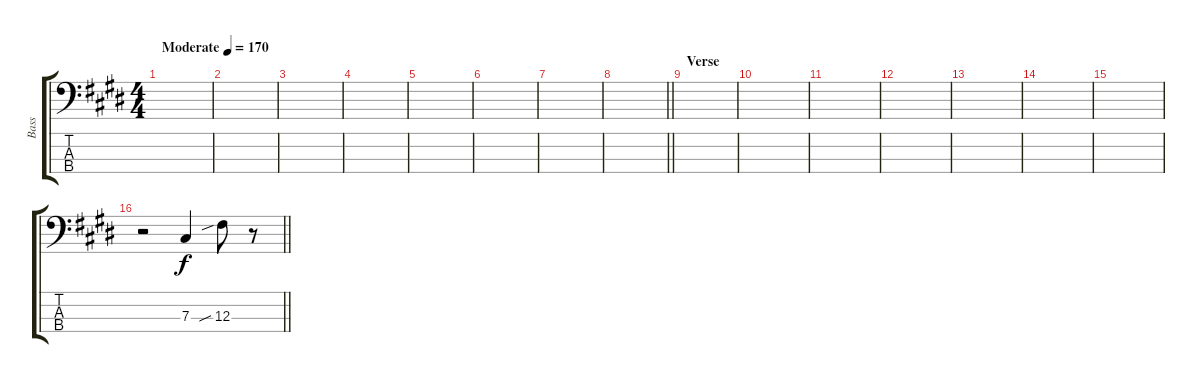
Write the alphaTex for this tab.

\track ("Bass" "Bass") {instrument electricbassfinger}
\staff {score tabs}
\tuning (E2 B1 Gb1 Db1) {hide}
\ts (4 4)
\tempo (170 "Moderate")
\clef f4
\ks c#minor
|
|
|
|
|
|
|
\barLineRight lightlight
|
\section ("" "Verse")
|
|
|
|
|
|
|
\barLineRight lightlight
r.2 7.3.4 12.3{sib}.8 r.8
